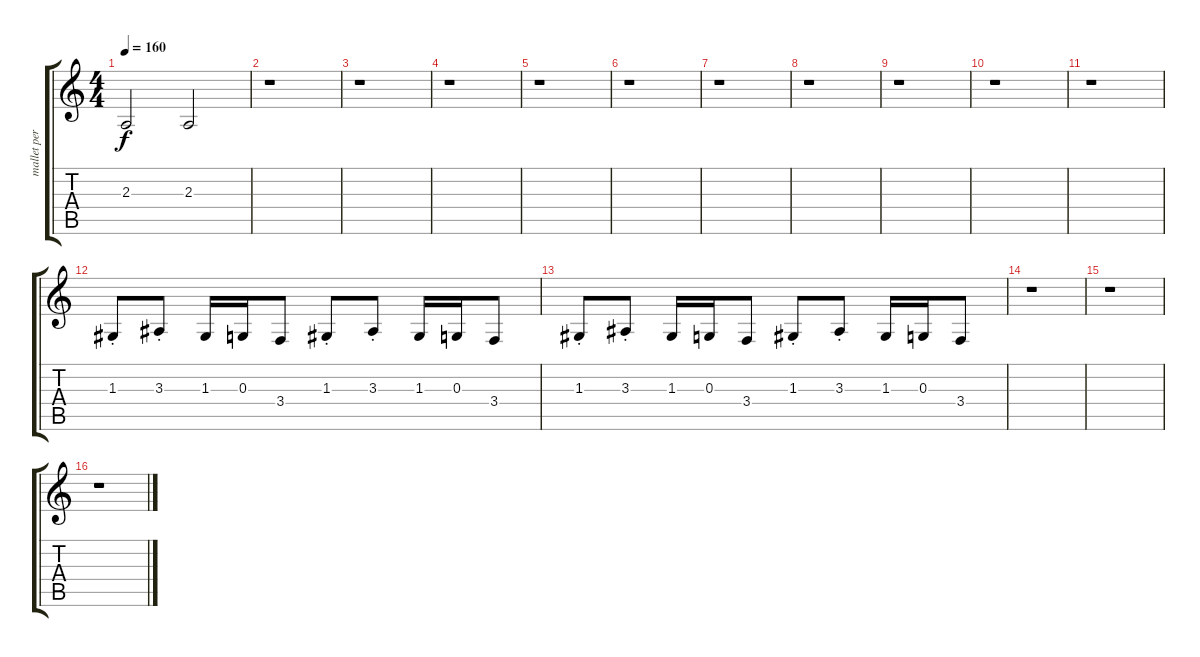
\track ("mallet percussions" "mallet per") {instrument marimba}
\staff {score tabs}
\tuning (E4 B3 G3 D3 A2 E2) {hide}
\ts (4 4)
\tempo 160
\clef g2
\ks c
2.3.2{dy f} 2.3.2 |
r.1 |
r.1 |
r.1 |
r.1 |
r.1 |
r.1 |
r.1 |
r.1 |
r.1 |
r.1 |
1.3{st}.8 3.3{st}.8 1.3.16 0.3.16 3.4.8 1.3{st}.8 3.3{st}.8 1.3.16 0.3.16 3.4.8 |
1.3{st}.8 3.3{st}.8 1.3.16 0.3.16 3.4.8 1.3{st}.8 3.3{st}.8 1.3.16 0.3.16 3.4.8 |
r.1 |
r.1 |
r.1
